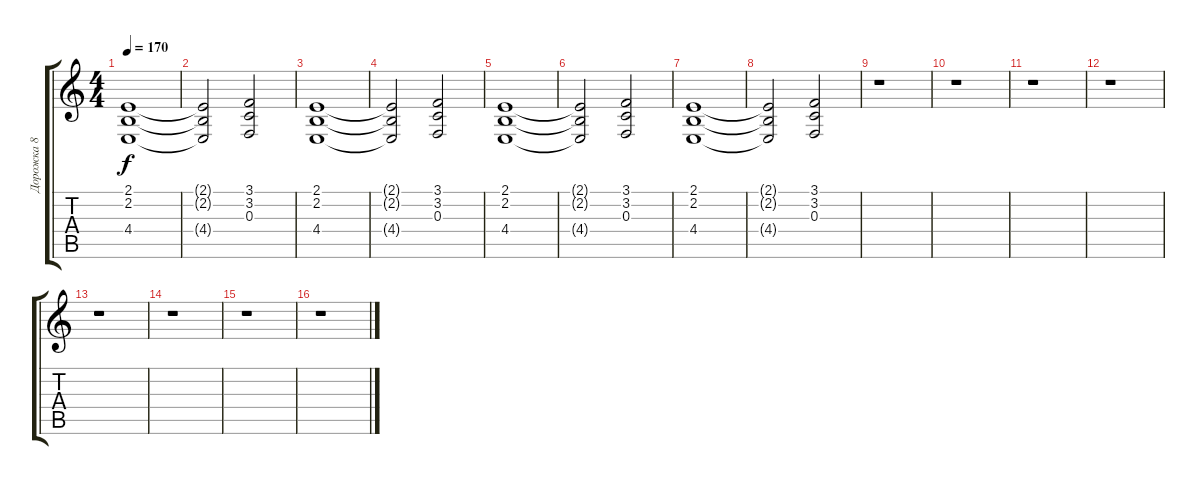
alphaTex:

\track ("Дорожка 8" "Дорожка 8") {instrument choiraahs}
\staff {score tabs}
\tuning (D4 A3 F3 C3 G2 C2) {hide}
\ts (4 4)
\tempo 170
\clef g2
\ks c
(2.1 2.2 4.4).1{dy f} |
(2.1{t} 2.2{t} 4.4{t}).2 (3.1 3.2 0.3).2 |
(2.1 2.2 4.4).1 |
(2.1{t} 2.2{t} 4.4{t}).2 (3.1 3.2 0.3).2 |
(2.1 2.2 4.4).1 |
(2.1{t} 2.2{t} 4.4{t}).2 (3.1 3.2 0.3).2 |
(2.1 2.2 4.4).1 |
(2.1{t} 2.2{t} 4.4{t}).2 (3.1 3.2 0.3).2 |
r.1 |
r.1 |
r.1 |
r.1 |
r.1 |
r.1 |
r.1 |
r.1
